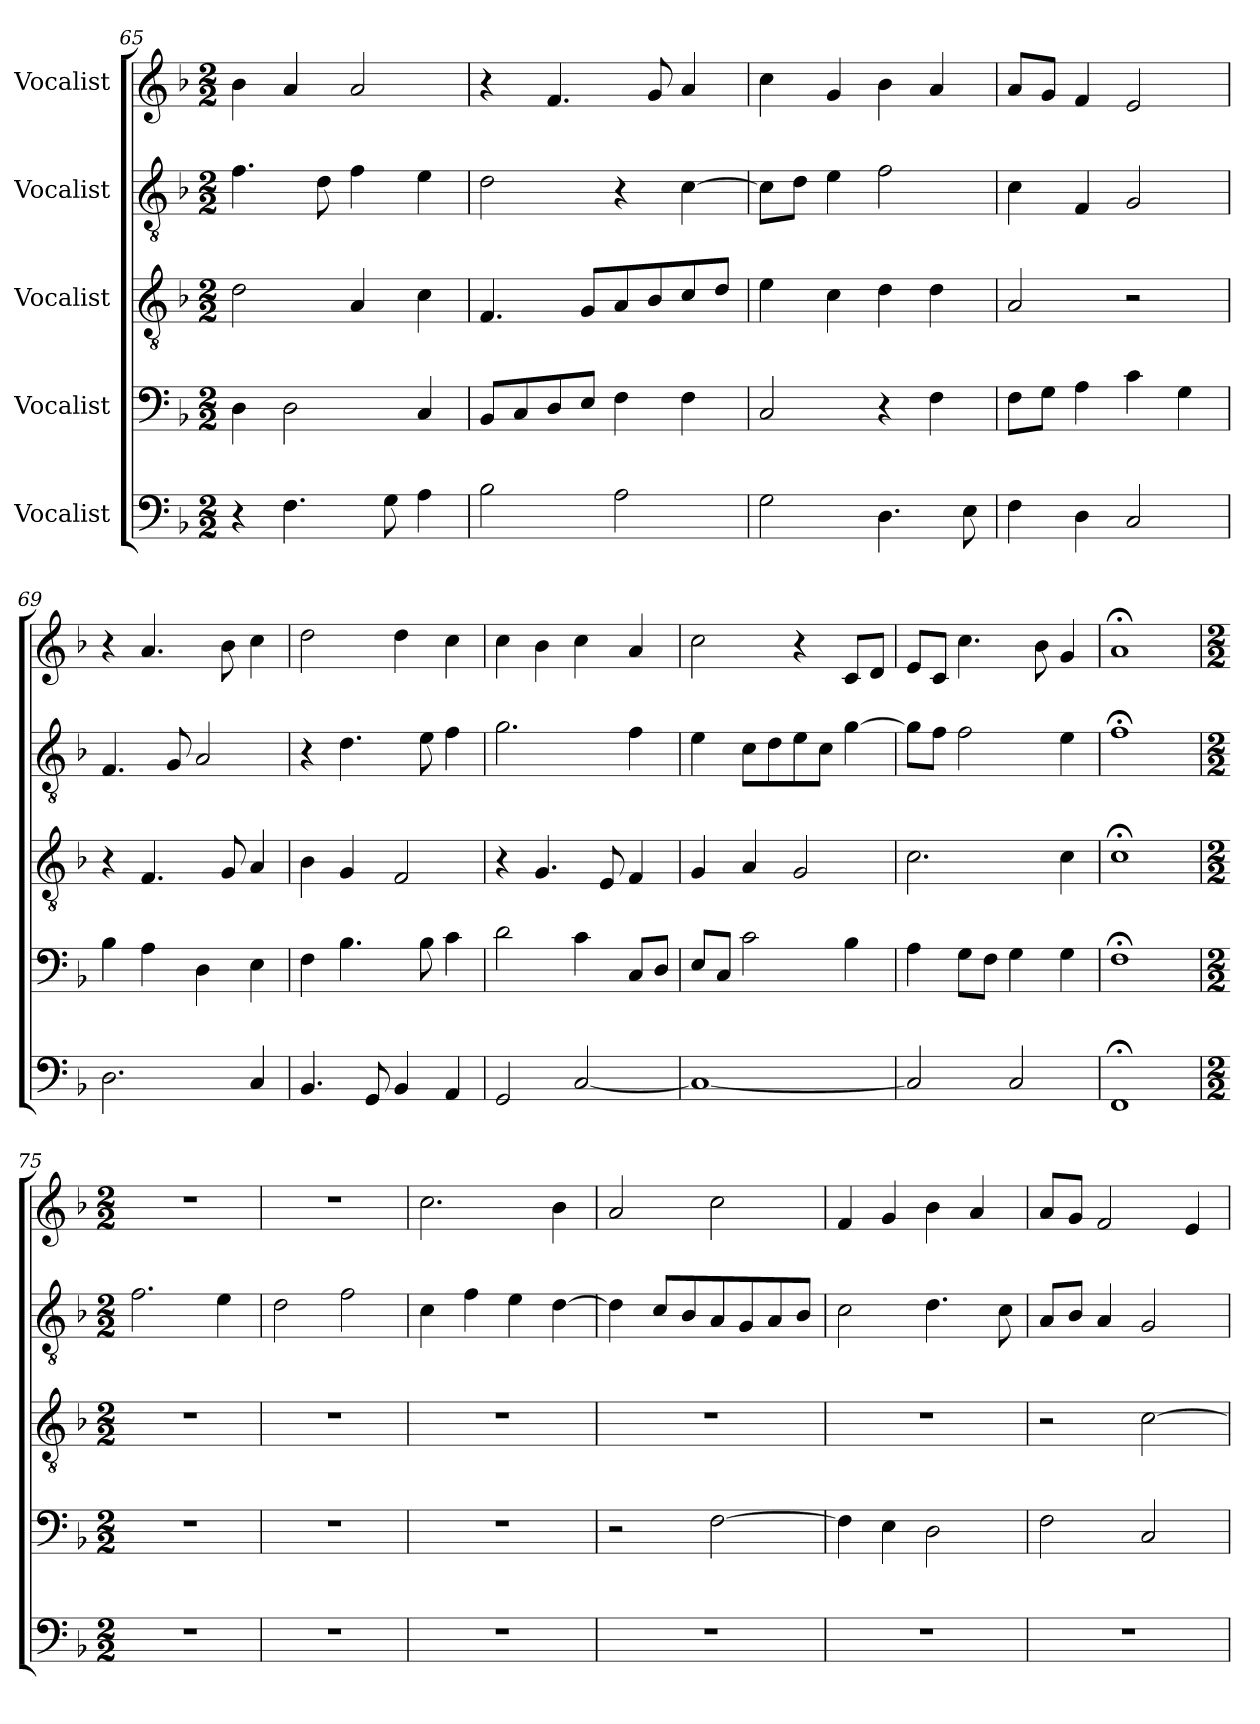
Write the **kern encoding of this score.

**kern	**kern	**kern	**kern	**kern
*part5	*part4	*part3	*part2	*part1
*staff5	*staff4	*staff3	*staff2	*staff1
*I"Vocalist	*I"Vocalist	*I"Vocalist	*I"Vocalist	*I"Vocalist
*clefF4	*clefF4	*clefGv2	*clefGv2	*clefG2
*k[b-]	*k[b-]	*k[b-]	*k[b-]	*k[b-]
*M2/2	*M2/2	*M2/2	*M2/2	*M2/2
=65	=65	=65	=65	=65
4r	4D\	2d\	4.f\	4b-\
4.F\	2D\	.	.	4a/
.	.	.	8d\	.
.	.	4A/	4f\	2a/
8G\	.	.	.	.
4A\	4C/	4c\	4e\	.
=66	=66	=66	=66	=66
2B-\	8BB-/L	4.F/	2d\	4r
.	8C/	.	.	.
.	8D/	.	.	4.f/
.	8E/J	8G/L	.	.
2A\	4F\	8A/	4r	.
.	.	8B-/	.	8g/
.	4F\	8c/	[4c\	4a/
.	.	8d/J	.	.
=67	=67	=67	=67	=67
2G\	2C/	4e\	8c\L]	4cc\
.	.	.	8d\J	.
.	.	4c\	4e\	4g/
4.D\	4r	4d\	2f\	4b-\
.	4F\	4d\	.	4a/
8E\	.	.	.	.
=68	=68	=68	=68	=68
4F\	8F\L	2A/	4c\	8a/L
.	8G\J	.	.	8g/J
4D\	4A\	.	4F/	4f/
2C/	4c\	2r	2G/	2e/
.	4G\	.	.	.
=69	=69	=69	=69	=69
2.D\	4B-\	4r	4.F/	4r
.	4A\	4.F/	.	4.a/
.	.	.	8G/	.
.	4D\	.	2A/	.
.	.	8G/	.	8b-\
4C/	4E\	4A/	.	4cc\
=70	=70	=70	=70	=70
4.BB-/	4F\	4B-\	4r	2dd\
.	4.B-\	4G/	4.d\	.
8GG/	.	.	.	.
4BB-/	.	2F/	.	4dd\
.	8B-\	.	8e\	.
4AA/	4c\	.	4f\	4cc\
=71	=71	=71	=71	=71
2GG/	2d\	4r	2.g\	4cc\
.	.	4.G/	.	4b-\
[2C/	4c\	.	.	4cc\
.	.	8E/	.	.
.	8C/L	4F/	4f\	4a/
.	8D/J	.	.	.
=72	=72	=72	=72	=72
1C_	8E/L	4G/	4e\	2cc\
.	8C/J	.	.	.
.	2c\	4A/	8c\L	.
.	.	.	8d\	.
.	.	2G/	8e\	4r
.	.	.	8c\J	.
.	4B-\	.	[4g\	8c/L
.	.	.	.	8d/J
=73	=73	=73	=73	=73
2C/]	4A\	2.c\	8g\L]	8e/L
.	.	.	8f\J	8c/J
.	8G\L	.	2f\	4.cc\
.	8F\J	.	.	.
2C/	4G\	.	.	.
.	.	.	.	8b-\
.	4G\	4c\	4e\	4g/
=74	=74	=74	=74	=74
1FF;<	1F;<	1c;<	1f;<	1a;<
=75	=75	=75	=75	=75
*M2/2	*M2/2	*M2/2	*M2/2	*M2/2
1r	1r	1r	2.f\	1r
.	.	.	4e\	.
=76	=76	=76	=76	=76
1r	1r	1r	2d\	1r
.	.	.	2f\	.
=77	=77	=77	=77	=77
1r	1r	1r	4c\	2.cc\
.	.	.	4f\	.
.	.	.	4e\	.
.	.	.	[4d\	4b-\
=78	=78	=78	=78	=78
1r	2r	1r	4d\]	2a/
.	.	.	8c/L	.
.	.	.	8B-/	.
.	[2F\	.	8A/	2cc\
.	.	.	8G/	.
.	.	.	8A/	.
.	.	.	8B-/J	.
=79	=79	=79	=79	=79
1r	4F\]	1r	2c\	4f/
.	4E\	.	.	4g/
.	2D\	.	4.d\	4b-\
.	.	.	.	4a/
.	.	.	8c\	.
=80	=80	=80	=80	=80
1r	2F\	2r	8A/L	8a/L
.	.	.	8B-/J	8g/J
.	.	.	4A/	2f/
.	2C/	[2c\	2G/	.
.	.	.	.	4e/
=	=	=	=	=
*-	*-	*-	*-	*-
